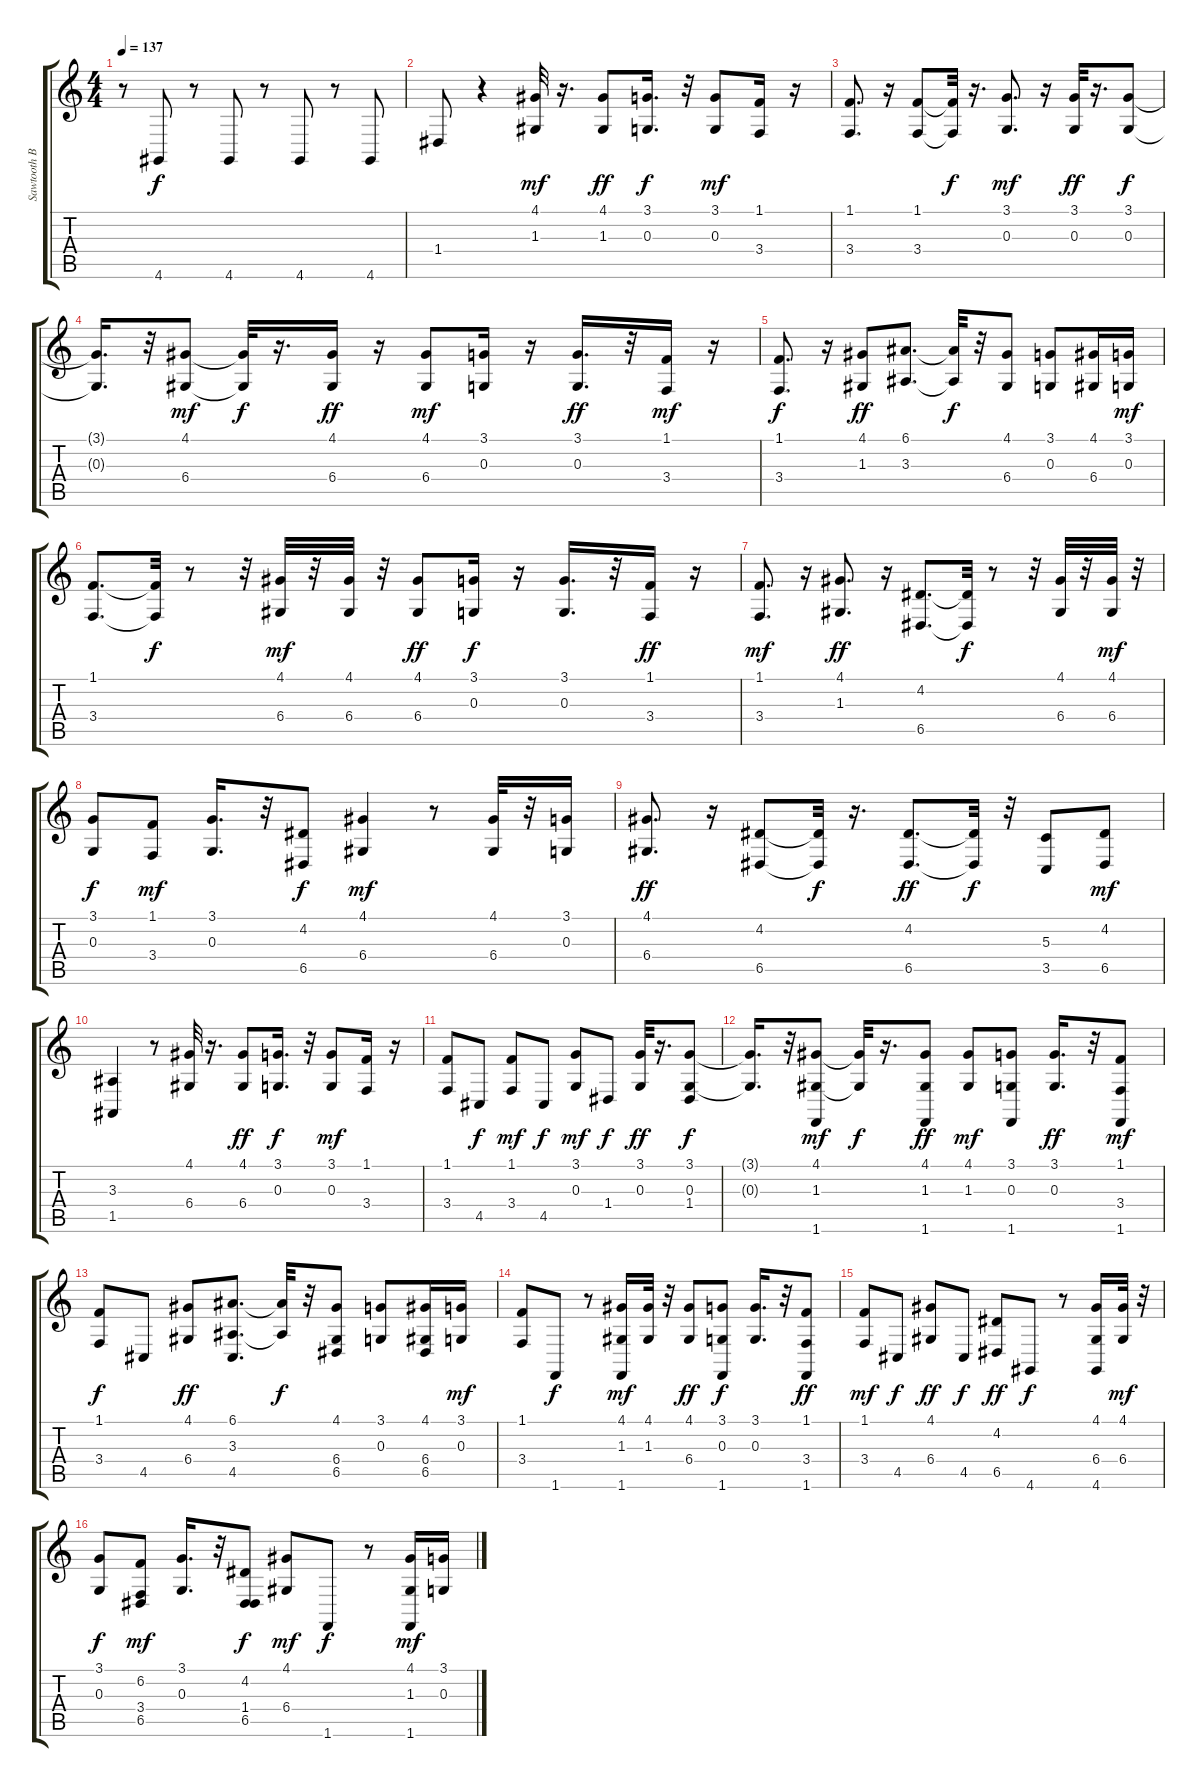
\track ("Sawtooth Bass (Keyboard)" "Sawtooth B") {instrument lead2sawtooth}
\staff {score tabs}
\tuning (E4 B3 G3 D3 A2 E2) {hide}
\ts (4 4)
\tempo 137
\clef g2
\ks c
r.8{dy f} 4.6.8 r.8 4.6.8 r.8 4.6.8 r.8 4.6.8 |
1.4.8 r.4 (4.1 1.3).32{dy mf} r.16{d} (4.1 1.3).8{dy ff} (3.1 0.3).16{d dy f} r.32 (3.1 0.3).8{dy mf} (1.1 3.4).16 r.16 |
(1.1 3.4).8{d} r.16 (1.1 3.4).8 (1.1{t} 3.4{t}).32{dy f} r.16{d} (3.1 0.3).8{d dy mf} r.16 (3.1 0.3).32{dy ff} r.16{d} (3.1 0.3).8{dy f} |
(3.1{t} 0.3{t}).16{d} r.32 (4.1 6.4).8{dy mf} (4.1{t} 6.4{t}).32{dy f} r.16{d} (4.1 6.4).16{dy ff} r.16 (4.1 6.4).8{dy mf} (3.1 0.3).16 r.16 (3.1 0.3).16{d dy ff} r.32 (1.1 3.4).16{dy mf} r.16 |
(1.1 3.4).8{d dy f} r.16 (4.1 1.3).8{dy ff} (6.1 3.3).8{d} (6.1{t} 3.3{t}).32{dy f} r.32 (4.1 6.4).8 (3.1 0.3).8 (4.1 6.4).16 (3.1 0.3).16{dy mf} |
(1.1 3.4).8{d} (1.1{t} 3.4{t}).32{dy f} r.8 r.32 (4.1 6.4).32{dy mf} r.32 (4.1 6.4).32 r.32 (4.1 6.4).8{dy ff} (3.1 0.3).16{dy f} r.16 (3.1 0.3).16{d} r.32 (1.1 3.4).16{dy ff} r.16 |
(1.1 3.4).8{d dy mf} r.16 (4.1 1.3).8{d dy ff} r.16 (4.2 6.5).8{d} (4.2{t} 6.5{t}).32{dy f} r.8 r.32 (4.1 6.4).32 r.32 (4.1 6.4).32{dy mf} r.32 |
(3.1 0.3).8{dy f} (1.1 3.4).8{dy mf} (3.1 0.3).16{d} r.32 (4.2 6.5).8{dy f} (4.1 6.4).4{dy mf} r.8 (4.1 6.4).32 r.32 (3.1 0.3).16 |
(4.1 6.4).8{d dy ff} r.16 (4.2 6.5).8 (4.2{t} 6.5{t}).32{dy f} r.16{d} (4.2 6.5).8{d dy ff} (4.2{t} 6.5{t}).32{dy f} r.32 (5.3 3.5).8 (4.2 6.5).8{dy mf} |
(3.3 1.5).4 r.8 (4.1 6.4).32 r.16{d} (4.1 6.4).8{dy ff} (3.1 0.3).16{d dy f} r.32 (3.1 0.3).8{dy mf} (1.1 3.4).16 r.16 |
(1.1 3.4).8 4.5.8{dy f} (1.1 3.4).8{dy mf} 4.5.8{dy f} (3.1 0.3).8{dy mf} 1.4.8{dy f} (3.1 0.3).32{dy ff} r.16{d} (3.1 0.3 1.4).8{dy f} |
(3.1{t} 0.3{t}).16{d} r.32 (4.1 1.3 1.6).8{dy mf} (4.1{t} 1.3{t}).32{dy f} r.16{d} (4.1 1.3 1.6).8{dy ff} (4.1 1.3).8{dy mf} (3.1 0.3 1.6).8 (3.1 0.3).16{d dy ff} r.32 (1.1 3.4 1.6).8{dy mf} |
(1.1 3.4).8{dy f} 4.5.8 (4.1 6.4).8{dy ff} (6.1 3.3 4.5).8{d} (6.1{t} 3.3{t}).32{dy f} r.32 (4.1 6.4 6.5).8 (3.1 0.3).8 (4.1 6.4 6.5).16 (3.1 0.3).16{dy mf} |
(1.1 3.4).8 1.6.8{dy f} r.8 (4.1 1.3 1.6).16{dy mf} (4.1 1.3).32 r.32 (4.1 6.4).8{dy ff} (3.1 0.3 1.6).8{dy f} (3.1 0.3).16{d} r.32 (1.1 3.4 1.6).8{dy ff} |
(1.1 3.4).8{dy mf} 4.5.8{dy f} (4.1 6.4).8{dy ff} 4.5.8{dy f} (4.2 6.5).8{dy ff} 4.6.8{dy f} r.8 (4.1 6.4 4.6).16 (4.1 6.4).32{dy mf} r.32 |
(3.1 0.3).8{dy f} (6.2 3.4 6.5).8{dy mf} (3.1 0.3).16{d} r.32 (4.2 1.4 6.5).8{dy f} (4.1 6.4).8{dy mf} 1.6.8{dy f} r.8 (4.1 1.3 1.6).16{dy mf} (3.1 0.3).16
